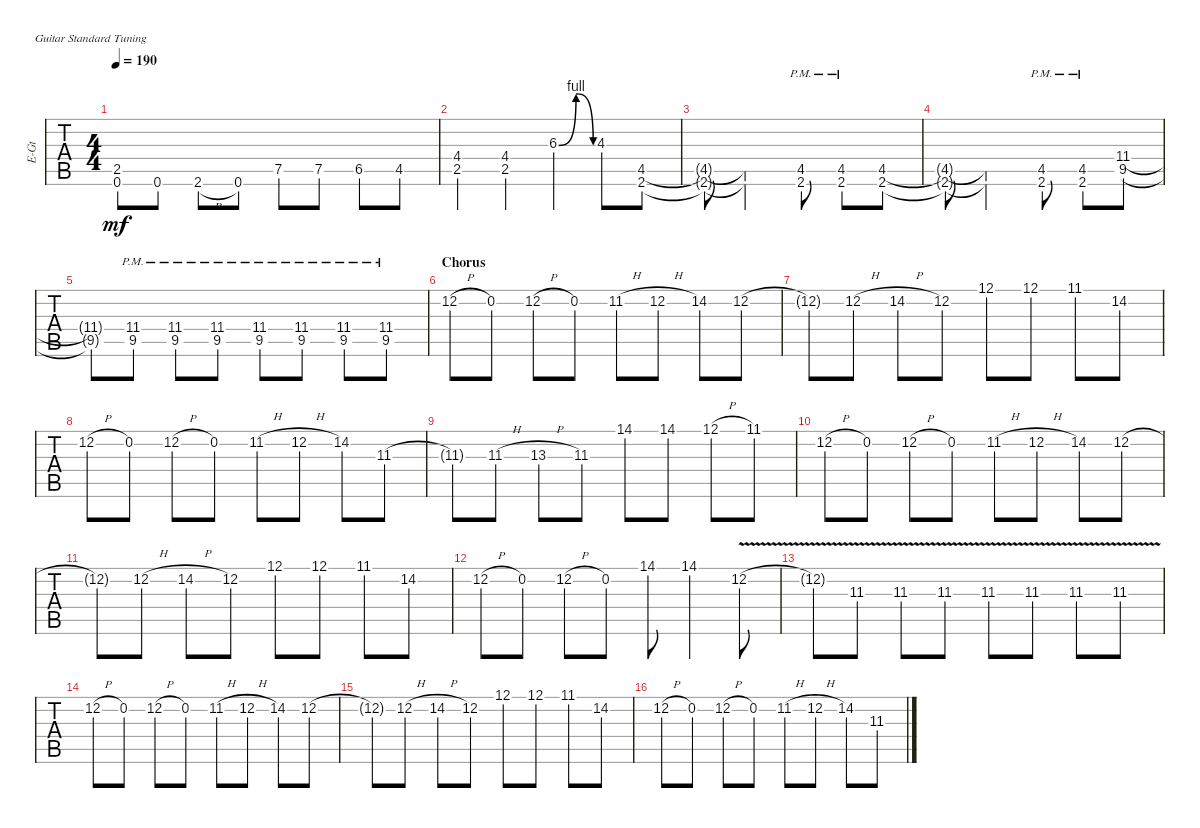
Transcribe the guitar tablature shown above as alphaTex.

\defaultSystemsLayout 4
\bracketExtendMode groupsimilarinstruments
\otherSystemsTrackNameOrientation horizontal
\track ("Matthew" "E-Gt") {instrument distortionguitar}
\staff {tabs}
\tuning (E4 B3 G3 D3 A2 E2)
\ts (4 4)
\tempo 190
\clef g2
\ks c
(0.6{t} 2.5{t}).8{dy mf} 0.6.8 2.6{h acc #}.8 0.6.8 7.5.8 7.5.8 6.5{acc #}.8 4.5{acc #}.8 |
(4.4{acc #} 2.5).4 (2.5 4.4{acc #}).4 6.3{be (bendrelease 0 0 10.2 4 20.4 4 30 0) acc #}.4 4.3.8 (2.6{acc #} 4.5{acc #}).8 |
(2.6{t acc #} 4.5{t acc #}).8 (2.6{t acc #} 4.5{t acc #}).2 (2.6{pm acc #} 4.5{pm acc #}).8 (2.6{pm acc #} 4.5{pm acc #}).8 (2.6{acc #} 4.5{acc #}).8 |
(2.6{t acc #} 4.5{t acc #}).8 (2.6{t acc #} 4.5{t acc #}).2 (2.6{pm acc #} 4.5{pm acc #}).8 (2.6{pm acc #} 4.5{pm acc #}).8 (9.5{acc #} 11.4{acc #}).8 |
(9.5{t acc #} 11.4{t acc #}).8 (9.5{pm acc #} 11.4{pm acc #}).8 (9.5{pm acc #} 11.4{pm acc #}).8 (9.5{pm acc #} 11.4{pm acc #}).8 (9.5{pm acc #} 11.4{pm acc #}).8 (9.5{pm acc #} 11.4{pm acc #}).8 (9.5{pm acc #} 11.4{pm acc #}).8 (9.5{pm acc #} 11.4{pm acc #}).8 |
\section ("" "Chorus")
12.2{h}.8 0.2.8 12.2{h}.8 0.2.8 11.2{h acc #}.8 12.2{h}.8 14.2{acc #}.8 12.2.8 |
12.2{t}.8 12.2{h}.8 14.2{h acc #}.8 12.2.8 12.1.8 12.1.8 11.1{acc #}.8 14.2{acc #}.8 |
12.2{h}.8 0.2.8 12.2{h}.8 0.2.8 11.2{h acc #}.8 12.2{h}.8 14.2{acc #}.8 11.3{acc #}.8 |
11.3{t acc #}.8 11.3{h acc #}.8 13.3{h acc #}.8 11.3{acc #}.8 14.1{acc #}.8 14.1{acc #}.8 12.1{h}.8 11.1{acc #}.8 |
12.2{h}.8 0.2.8 12.2{h}.8 0.2.8 11.2{h acc #}.8 12.2{h}.8 14.2{acc #}.8 12.2.8 |
12.2{t}.8 12.2{h}.8 14.2{h acc #}.8 12.2.8 12.1.8 12.1.8 11.1{acc #}.8 14.2{acc #}.8 |
12.2{h}.8 0.2.8 12.2{h}.8 0.2.8 14.1{acc #}.8 14.1{acc #}.4 12.2{v}.8 |
12.2{v t}.8 11.3{v acc #}.8 11.3{v acc #}.8 11.3{v acc #}.8 11.3{v acc #}.8 11.3{v acc #}.8 11.3{v acc #}.8 11.3{v acc #}.8 |
12.2{h}.8 0.2.8 12.2{h}.8 0.2.8 11.2{h acc #}.8 12.2{h}.8 14.2{acc #}.8 12.2.8 |
12.2{t}.8 12.2{h}.8 14.2{h acc #}.8 12.2.8 12.1.8 12.1.8 11.1{acc #}.8 14.2{acc #}.8 |
12.2{h}.8 0.2.8 12.2{h}.8 0.2.8 11.2{h acc #}.8 12.2{h}.8 14.2{acc #}.8 11.3{acc #}.8
